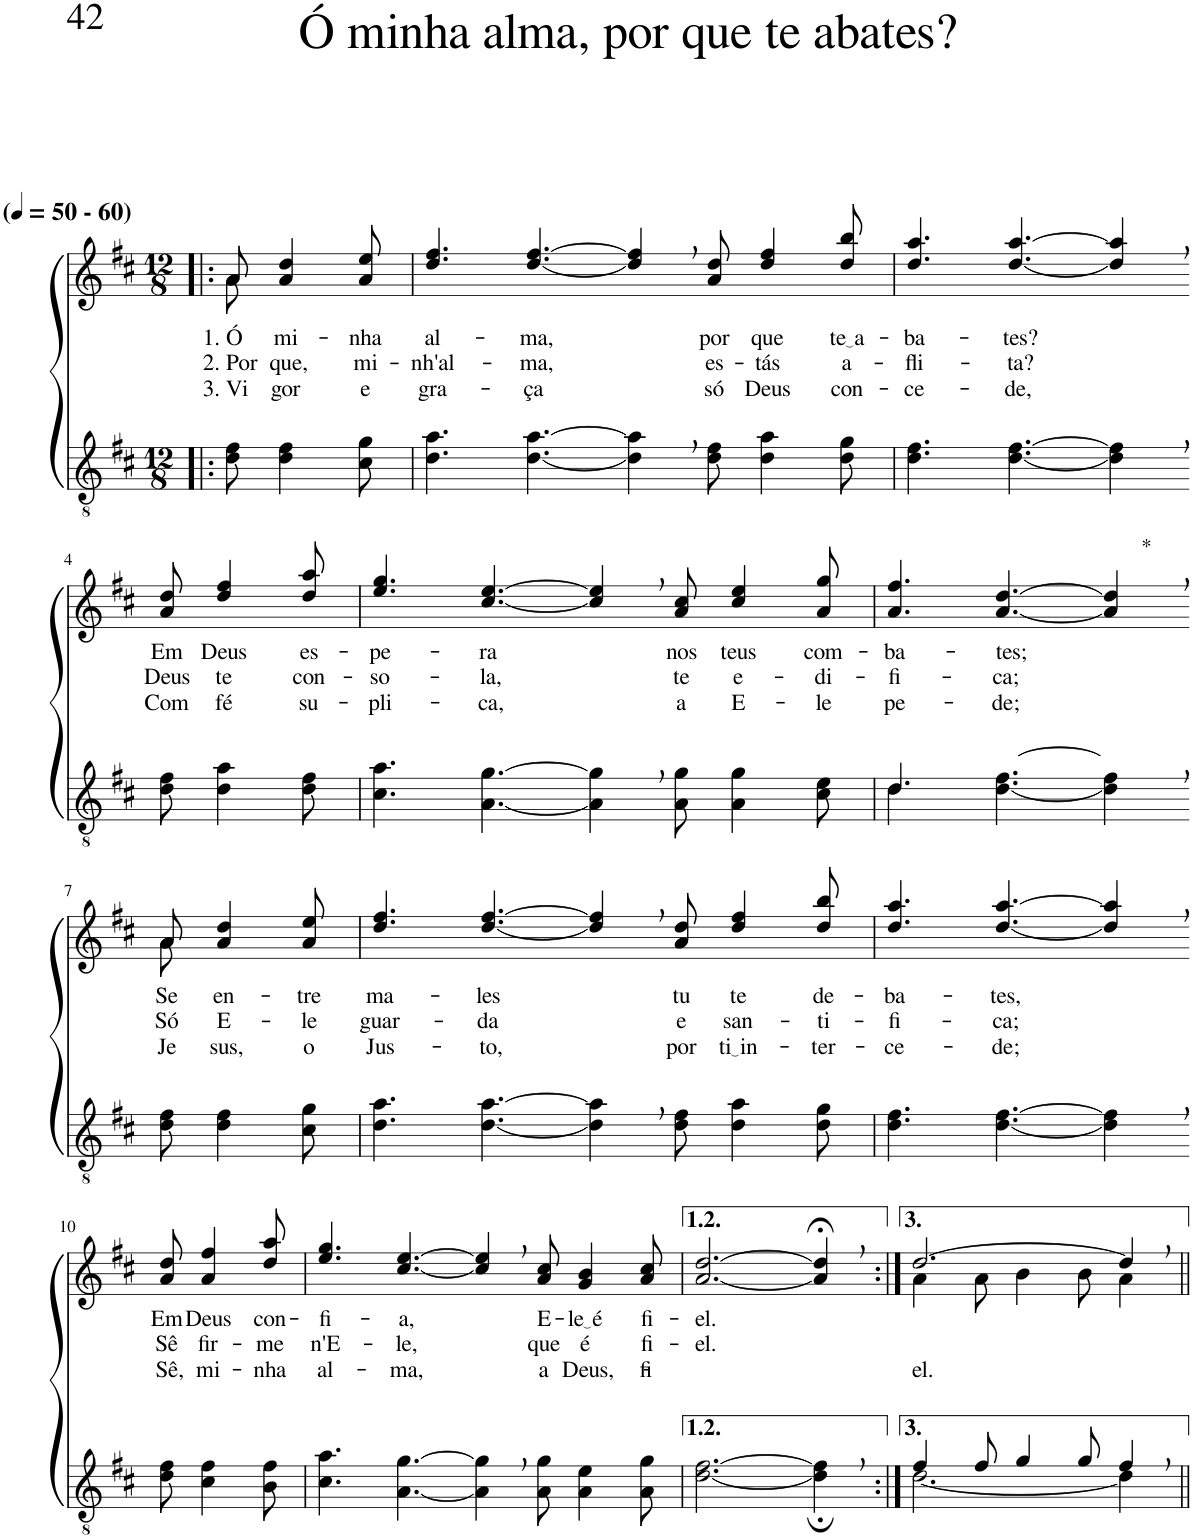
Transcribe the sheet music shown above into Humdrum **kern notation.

**kern	**kern	**text	**text	**text
*part2	*part1	*part1	*part1	*part1
*staff2	*staff1	*staff1	*staff1	*staff1
*I"Parte III e IV	*I"Parte I e II	*	*	*
*clefGv2	*clefG2	*	*	*
*Trd5c9	*Trd5c9	*	*	*
*k[f#c#]	*k[f#c#]	*	*	*
*M12/8	*M12/8	*	*	*
*MM50	*MM50	*	*	*
=1!|:	=1!|:	=1!|:	=1!|:	=1!|:
*	*^	*	*	*
!	!LO:TX:a:B:t=(	!	!	!	!
!	!LO:TX:a:B:t=- 60)	!	!	!	!
!	!	!	!LO:LY:b	!LO:LY:b	!LO:LY:b
8d\ 8f#\	8a/	8a\	1. Ó	2. Por	3. Vi-
!	!	!	!LO:LY:b	!LO:LY:b	!LO:LY:b
4d\ 4f#\	4a/ 4dd/	4.ryy	mi-	que,	-gor
!	!	!	!LO:LY:b	!LO:LY:b	!LO:LY:b
8c#\ 8g\	8a/ 8ee/	.	-nha	mi-	e
*	*v	*v	*	*	*
=2	=2	=2	=2	=2
!	!	!LO:LY:b	!LO:LY:b	!LO:LY:b
4.d\ 4.a\	4.dd/ 4.ff#/	al-	-nh'al-	gra-
!	!	!LO:LY:b	!LO:LY:b	!LO:LY:b
[4.d\ [4.a\	[4.dd/ [4.ff#/	-ma,	-ma,	-ça
4d\], 4a\],	4dd/], 4ff#/],	.	.	.
!	!	!LO:LY:b	!LO:LY:b	!LO:LY:b
8d\ 8f#\	8a/ 8dd/	por	es-	só
!	!	!LO:LY:b	!LO:LY:b	!LO:LY:b
4d\ 4a\	4dd/ 4ff#/	que	-tás	Deus
!	!	!LO:LY:b	!LO:LY:b	!LO:LY:b
8d\ 8g\	8dd/ 8bb/	te a	a-	con-
=3	=3	=3	=3	=3
!	!	!LO:LY:b	!LO:LY:b	!LO:LY:b
4.d\ 4.f#\	4.dd/ 4.aa/	-ba-	-fli-	-ce-
!	!	!LO:LY:b	!LO:LY:b	!LO:LY:b
[4.d\ [4.f#\	[4.dd/ [4.aa/	-tes?	-ta?	-de,
4d\], 4f#\],	4dd/], 4aa/],	.	.	.
!!LO:LB:g=z
=4-	=4-	=4-	=4-	=4-
!	!	!LO:LY:b	!LO:LY:b	!LO:LY:b
8d\ 8f#\	8a/ 8dd/	Em	Deus	Com
!	!	!LO:LY:b	!LO:LY:b	!LO:LY:b
4d\ 4a\	4dd/ 4ff#/	Deus	te	fé
!	!	!LO:LY:b	!LO:LY:b	!LO:LY:b
8d\ 8f#\	8dd/ 8aa/	es-	con-	su-
=5	=5	=5	=5	=5
!	!	!LO:LY:b	!LO:LY:b	!LO:LY:b
4.c#\ 4.a\	4.ee/ 4.gg/	-pe-	-so-	-pli-
!	!	!LO:LY:b	!LO:LY:b	!LO:LY:b
[4.A\ [4.g\	[4.cc#/ [4.ee/	-ra	-la,	-ca,
4A\], 4g\],	4cc#/], 4ee/],	.	.	.
!	!	!LO:LY:b	!LO:LY:b	!LO:LY:b
8A\ 8g\	8a/ 8cc#/	nos	te	a
!	!	!LO:LY:b	!LO:LY:b	!LO:LY:b
4A\ 4g\	4cc#/ 4ee/	teus	e-	E-
!	!	!LO:LY:b	!LO:LY:b	!LO:LY:b
8c#\ 8e\	8a/ 8gg/	com-	-di-	-le
=6	=6	=6	=6	=6
*^	*	*	*	*
!	!	!	!LO:LY:b	!LO:LY:b	!LO:LY:b
4.d\	4.d/	4.a/ 4.ff#/	-ba-	-fi-	pe-
!	!	!	!LO:LY:b	!LO:LY:b	!LO:LY:b
[4.d\ [4.f#\	2ryy	[4.a/ [4.dd/	-tes;-	-ca;	-de;
!	!	!LO:TX:a:t=*	!	!	!
4d\], 4f#\],	.	4a/], 4dd/],	.	.	.
.	8ryy	.	.	.	.
!!LO:LB:g=z
=7-	=7-	=7-	=7-	=7-	=7-
*	*	*^	*	*	*
!	!	!	!	!LO:LY:b	!LO:LY:b	!LO:LY:b
*v	*v	*	*	*	*	*
8d\ 8f#\	8a/	8a\	-Se	Só	Je-
!	!	!	!LO:LY:b	!LO:LY:b	!LO:LY:b
4d\ 4f#\	4a/ 4dd/	4.ryy	en-	E-	-sus,
!	!	!	!LO:LY:b	!LO:LY:b	!LO:LY:b
8c#\ 8g\	8a/ 8ee/	.	-tre	-le	o
*	*v	*v	*	*	*
=8	=8	=8	=8	=8
!	!	!LO:LY:b	!LO:LY:b	!LO:LY:b
4.d\ 4.a\	4.dd/ 4.ff#/	ma-	guar-	Jus-
!	!	!LO:LY:b	!LO:LY:b	!LO:LY:b
[4.d\ [4.a\	[4.dd/ [4.ff#/	-les	-da	-to,
4d\], 4a\],	4dd/], 4ff#/],	.	.	.
!	!	!LO:LY:b	!LO:LY:b	!LO:LY:b
8d\ 8f#\	8a/ 8dd/	tu	e	por
!	!	!LO:LY:b	!LO:LY:b	!LO:LY:b
4d\ 4a\	4dd/ 4ff#/	te	san-	ti in
!	!	!LO:LY:b	!LO:LY:b	!LO:LY:b
8d\ 8g\	8dd/ 8bb/	de-	-ti-	-ter-
=9	=9	=9	=9	=9
!	!	!LO:LY:b	!LO:LY:b	!LO:LY:b
4.d\ 4.f#\	4.dd/ 4.aa/	-ba-	-fi-	-ce-
!	!	!LO:LY:b	!LO:LY:b	!LO:LY:b
[4.d\ [4.f#\	[4.dd/ [4.aa/	-tes,	-ca;	-de;
4d\], 4f#\],	4dd/], 4aa/],	.	.	.
!!LO:LB:g=z
=10-	=10-	=10-	=10-	=10-
!	!	!LO:LY:b	!LO:LY:b	!LO:LY:b
8d\ 8f#\	8a/ 8dd/	Em	Sê	Sê,
!	!	!LO:LY:b	!LO:LY:b	!LO:LY:b
4c#\ 4f#\	4a/ 4ff#/	Deus	fir-	mi-
!	!	!LO:LY:b	!LO:LY:b	!LO:LY:b
8B\ 8f#\	8dd/ 8aa/	con-	-me	-nha
=11	=11	=11	=11	=11
!	!	!LO:LY:b	!LO:LY:b	!LO:LY:b
4.c#\ 4.a\	4.ee/ 4.gg/	-fi-	n'E-	al-
!	!	!LO:LY:b	!LO:LY:b	!LO:LY:b
[4.A\ [4.g\	[4.cc#/ [4.ee/	-a,	-le,	-ma,
4A\], 4g\],	4cc#/], 4ee/],	.	.	.
!	!	!LO:LY:b	!LO:LY:b	!LO:LY:b
8A\ 8g\	8a/ 8cc#/	E-	que	a
!	!	!LO:LY:b	!LO:LY:b	!LO:LY:b
4A\ 4e\	4g/ 4b/	le é	é	Deus,
!	!	!LO:LY:b	!LO:LY:b	!LO:LY:b
8A\ 8g\	8a/ 8cc#/	fi-	fi-	fi-
=12	=12	=12	=12	=12
!	!	!LO:LY:b	!LO:LY:b	!
[2.d\ [2.f#\	[2.a/ [2.dd/	-el.	-el.	.
4d\];, 4f#\];,	4a/];<, 4dd/];<,	.	.	.
=13:|!	=13:|!	=13:|!	=13:|!	=13:|!
*^	*^	*	*	*
!	!	!	!	!	!	!LO:LY:b
4f#/	[2.d\	[2.dd/	4a\	.	.	-el.
8f#/	.	.	8a\	.	.	.
4g/	.	.	4b\	.	.	.
8g/	.	.	8b\	.	.	.
4f#,/	4d\]	4dd,/]	4a\	.	.	.
*v	*v	*	*	*	*	*
*	*v	*v	*	*	*
=||	=||	=||	=||	=||
*-	*-	*-	*-	*-
